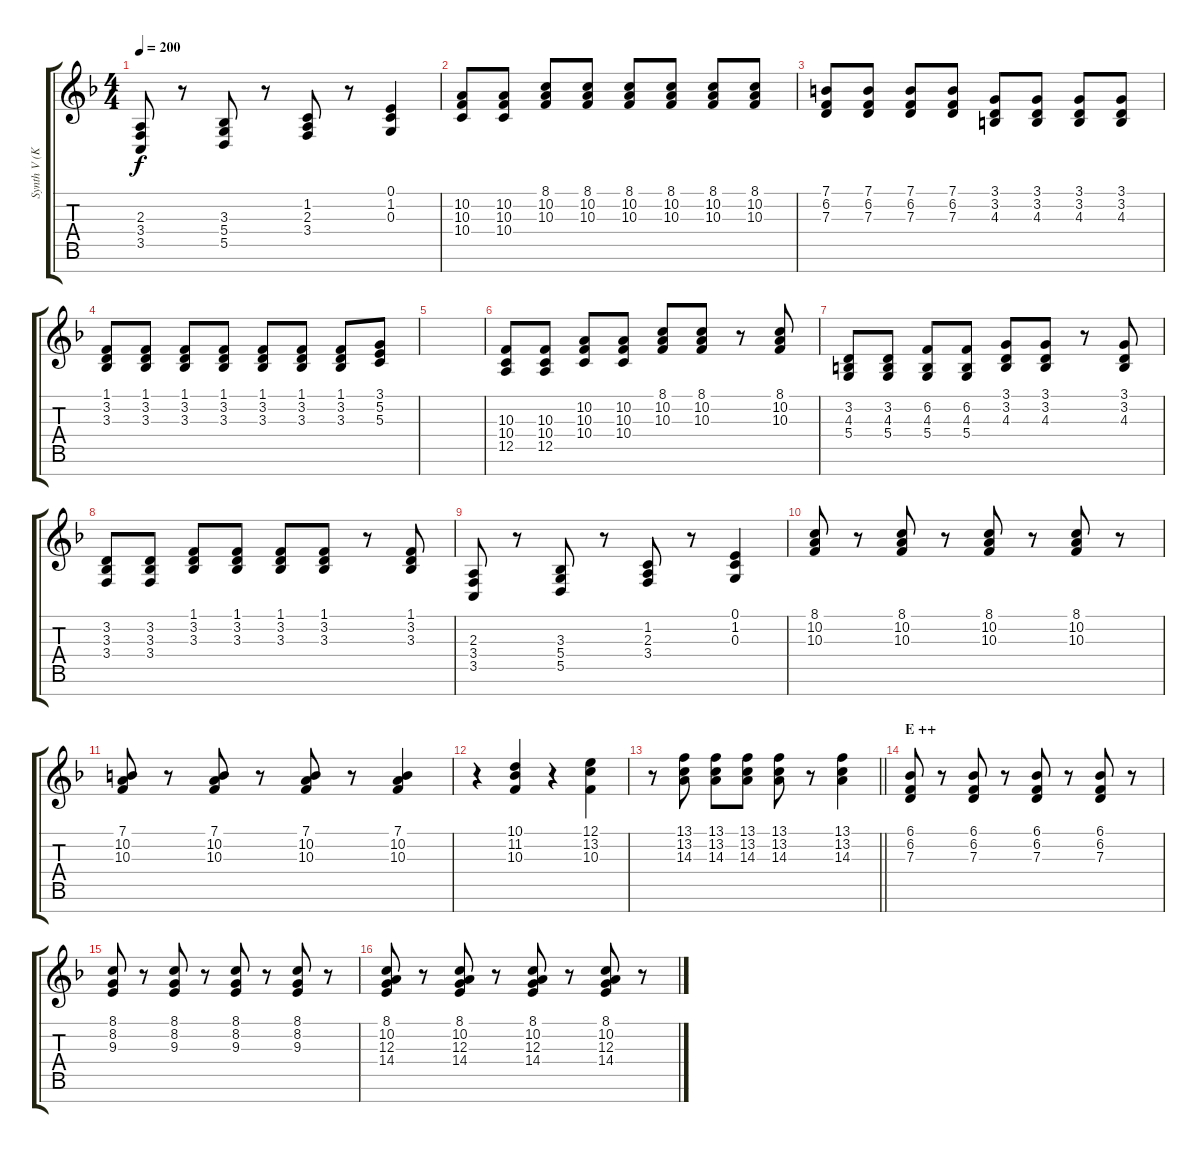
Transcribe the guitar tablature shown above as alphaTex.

\track ("Synth V (Kotobuki Tsumugi)" "Synth V (K") {instrument electricgrandpiano}
\staff {score tabs}
\tuning (E4 B3 G3 D3 A2 E2 B1) {hide}
\ts (4 4)
\tempo 200
\clef g2
\ks f
(2.3 3.4 3.5).8{dy f} r.8 (3.3 5.4 5.5).8 r.8 (1.2 2.3 3.4).8 r.8 (0.1 1.2 0.3).4 |
(10.2 10.3 10.4).8 (10.2 10.3 10.4).8 (8.1 10.2 10.3).8 (8.1 10.2 10.3).8 (8.1 10.2 10.3).8 (8.1 10.2 10.3).8 (8.1 10.2 10.3).8 (8.1 10.2 10.3).8 |
(7.1 6.2 7.3).8 (7.1 6.2 7.3).8 (7.1 6.2 7.3).8 (7.1 6.2 7.3).8 (3.1 3.2 4.3).8 (3.1 3.2 4.3).8 (3.1 3.2 4.3).8 (3.1 3.2 4.3).8 |
(1.1 3.2 3.3).8 (1.1 3.2 3.3).8 (1.1 3.2 3.3).8 (1.1 3.2 3.3).8 (1.1 3.2 3.3).8 (1.1 3.2 3.3).8 (1.1 3.2 3.3).8 (3.1 5.2 5.3).8 |
|
(10.3 10.4 12.5).8 (10.3 10.4 12.5).8 (10.2 10.3 10.4).8 (10.2 10.3 10.4).8 (8.1 10.2 10.3).8 (8.1 10.2 10.3).8 r.8 (8.1 10.2 10.3).8 |
(3.2 4.3 5.4).8 (3.2 4.3 5.4).8 (6.2 4.3 5.4).8 (6.2 4.3 5.4).8 (3.1 3.2 4.3).8 (3.1 3.2 4.3).8 r.8 (3.1 3.2 4.3).8 |
(3.2 3.3 3.4).8 (3.2 3.3 3.4).8 (1.1 3.2 3.3).8 (1.1 3.2 3.3).8 (1.1 3.2 3.3).8 (1.1 3.2 3.3).8 r.8 (1.1 3.2 3.3).8 |
(2.3 3.4 3.5).8 r.8 (3.3 5.4 5.5).8 r.8 (1.2 2.3 3.4).8 r.8 (0.1 1.2 0.3).4 |
(8.1 10.2 10.3).8 r.8 (8.1 10.2 10.3).8 r.8 (8.1 10.2 10.3).8 r.8 (8.1 10.2 10.3).8 r.8 |
(7.1 10.2 10.3).8 r.8 (7.1 10.2 10.3).8 r.8 (7.1 10.2 10.3).8 r.8 (7.1 10.2 10.3).4 |
r.4 (10.1 11.2 10.3).4 r.4 (12.1 13.2 10.3).4 |
\barLineRight lightlight
r.8 (13.1 13.2 14.3).8 (13.1 13.2 14.3).8 (13.1 13.2 14.3).8 (13.1 13.2 14.3).8 r.8 (13.1 13.2 14.3).4 |
\section ("" "E ++")
(6.1 6.2 7.3).8 r.8 (6.1 6.2 7.3).8 r.8 (6.1 6.2 7.3).8 r.8 (6.1 6.2 7.3).8 r.8 |
(8.1 8.2 9.3).8 r.8 (8.1 8.2 9.3).8 r.8 (8.1 8.2 9.3).8 r.8 (8.1 8.2 9.3).8 r.8 |
(8.1 10.2 12.3 14.4).8 r.8 (8.1 10.2 12.3 14.4).8 r.8 (8.1 10.2 12.3 14.4).8 r.8 (8.1 10.2 12.3 14.4).8 r.8
